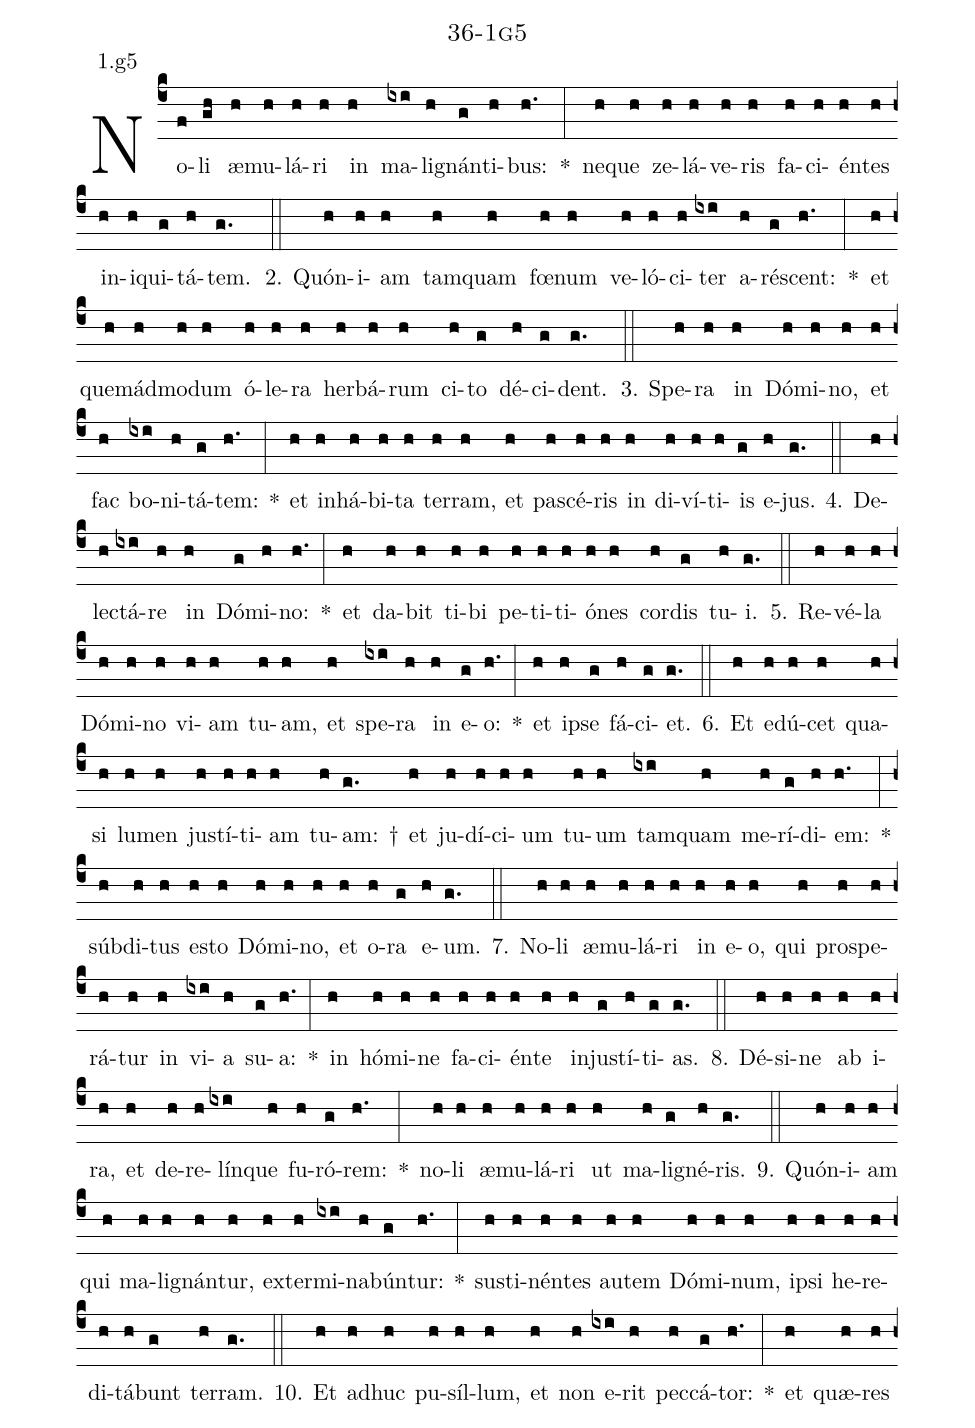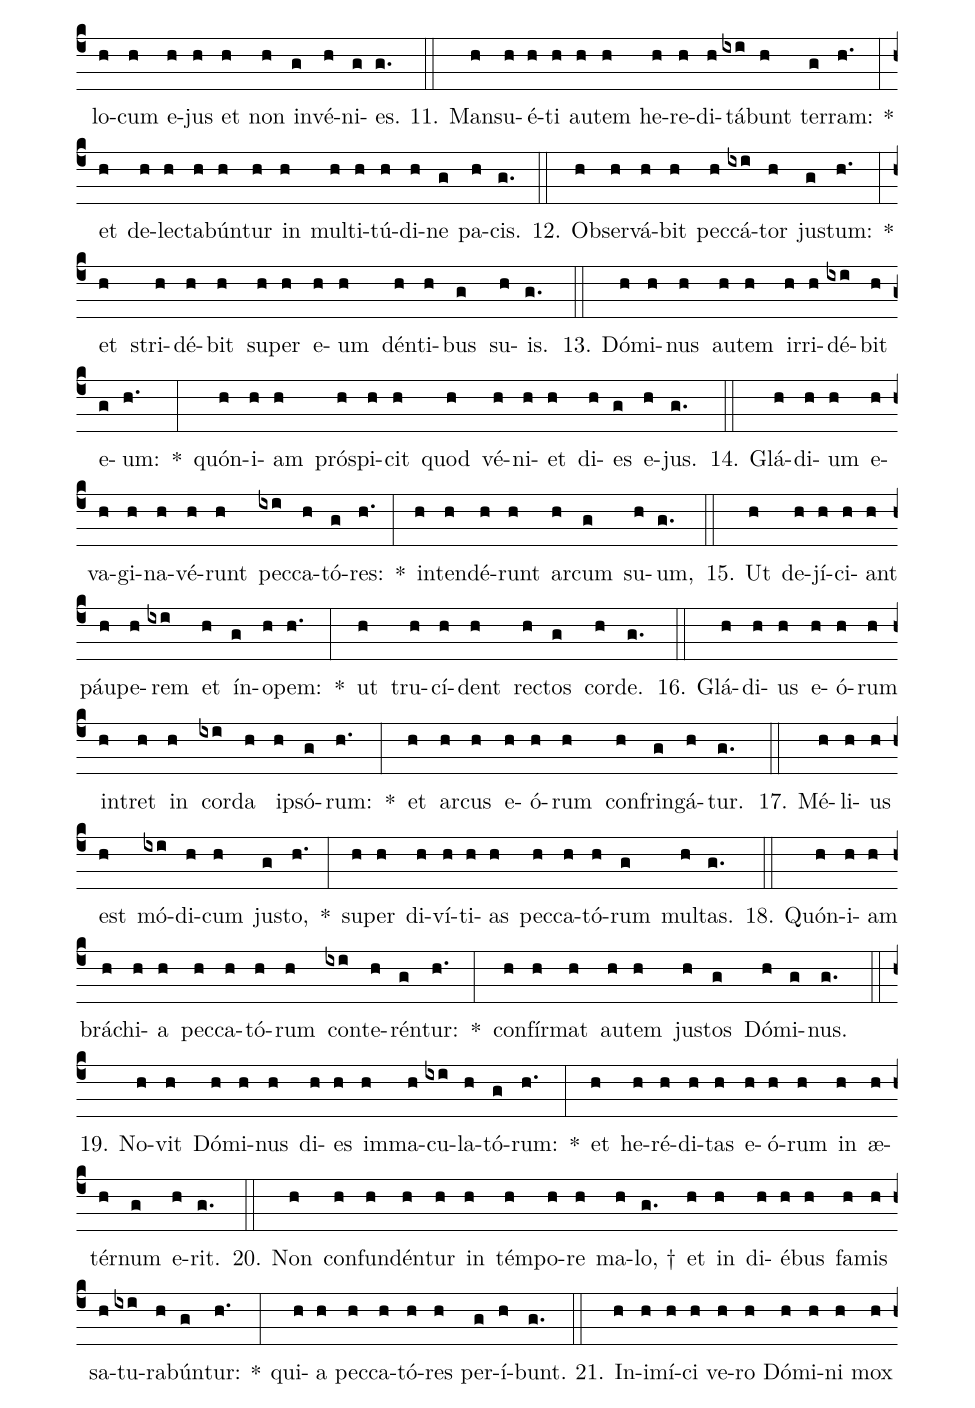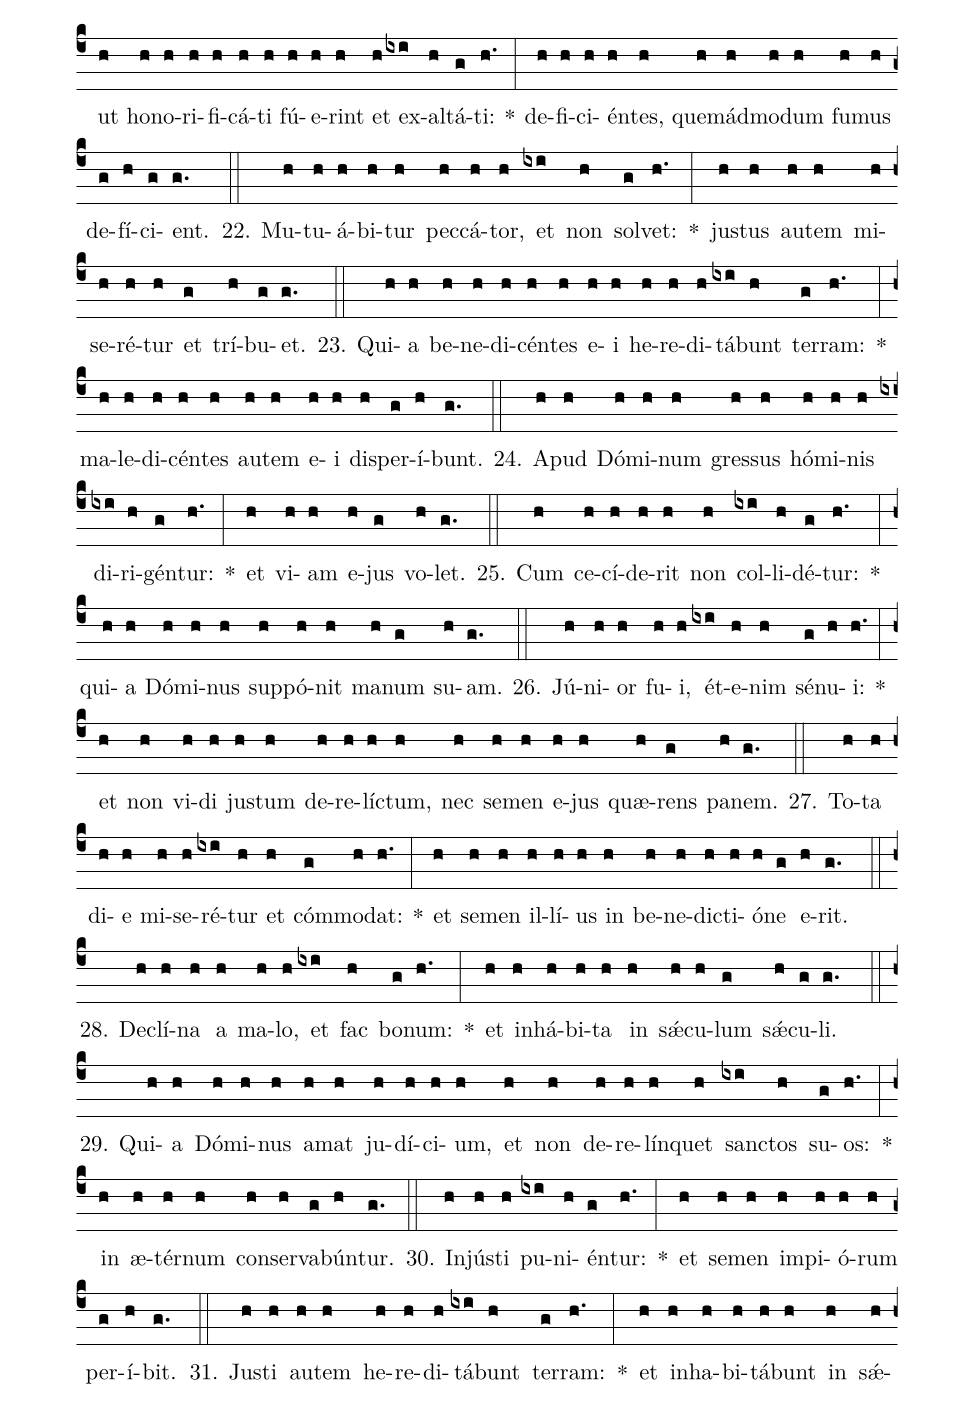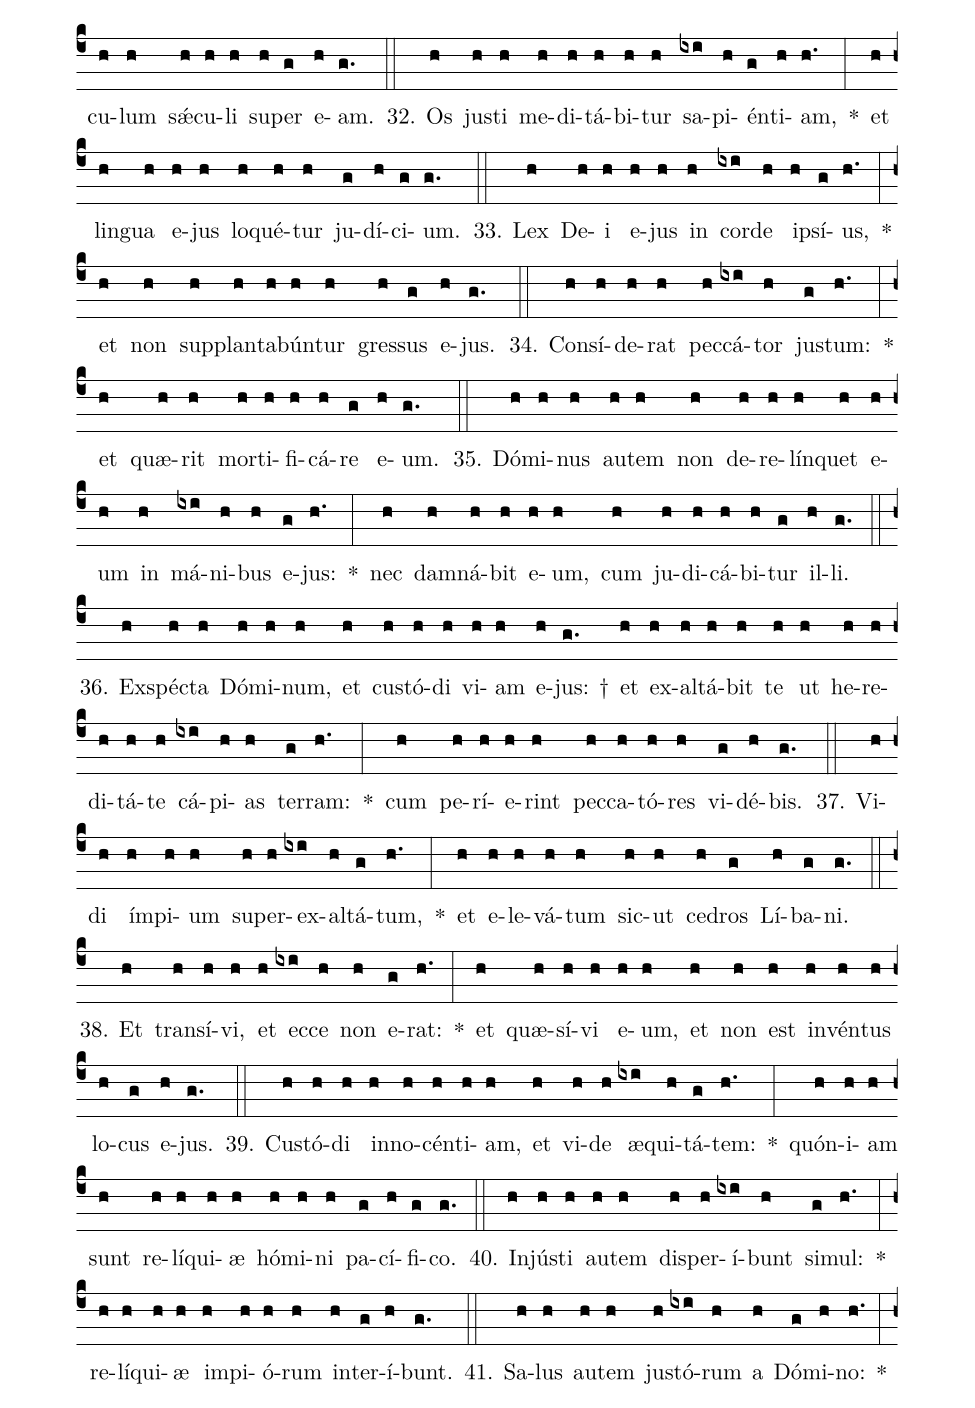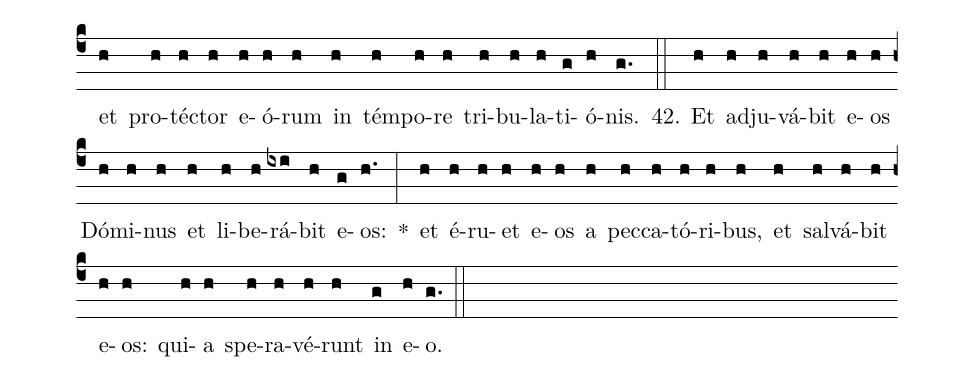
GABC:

name: 36-1g5;
annotation: 1.g5;
%%
(c4)No(f)li(gh) æ(h)mu(h)lá(h)ri(h) in(h) ma(ixi)li(h)gnán(g)ti(h)bus:(h.) *(:) ne(h)que(h) ze(h)lá(h)ve(h)ris(h) fa(h)ci(h)én(h)tes(h) in(h)i(h)qui(g)tá(h)tem.(g.) (::)
2. Quón(h)i(h)am(h) tam(h)quam(h) fœ(h)num(h) ve(h)ló(h)ci(h)ter(ixi) a(h)ré(g)scent:(h.) *(:) et(h) quem(h)ád(h)mo(h)dum(h) ó(h)le(h)ra(h) her(h)bá(h)rum(h) ci(h)to(g) dé(h)ci(g)dent.(g.) (::)
3. Spe(h)ra(h) in(h) Dó(h)mi(h)no,(h) et(h) fac(h) bo(ixi)ni(h)tá(g)tem:(h.) *(:) et(h) in(h)há(h)bi(h)ta(h) ter(h)ram,(h) et(h) pa(h)scé(h)ris(h) in(h) di(h)ví(h)ti(h)is(g) e(h)jus.(g.) (::)
4. De(h)lec(h)tá(ixi)re(h) in(h) Dó(g)mi(h)no:(h.) *(:) et(h) da(h)bit(h) ti(h)bi(h) pe(h)ti(h)ti(h)ó(h)nes(h) cor(h)dis(g) tu(h)i.(g.) (::)
5. Re(h)vé(h)la(h) Dó(h)mi(h)no(h) vi(h)am(h) tu(h)am,(h) et(h) spe(ixi)ra(h) in(h) e(g)o:(h.) *(:) et(h) ip(h)se(g) fá(h)ci(g)et.(g.) (::)
6. Et(h) e(h)dú(h)cet(h) qua(h)si(h) lu(h)men(h) jus(h)tí(h)ti(h)am(h) tu(h)am: †(g.) et(h) ju(h)dí(h)ci(h)um(h) tu(h)um(h) tam(ixi)quam(h) me(h)rí(g)di(h)em:(h.) *(:) súb(h)di(h)tus(h) es(h)to(h) Dó(h)mi(h)no,(h) et(h) o(h)ra(g) e(h)um.(g.) (::)
7. No(h)li(h) æ(h)mu(h)lá(h)ri(h) in(h) e(h)o,(h) qui(h) pro(h)spe(h)rá(h)tur(h) in(h) vi(ixi)a(h) su(g)a:(h.) *(:) in(h) hó(h)mi(h)ne(h) fa(h)ci(h)én(h)te(h) in(h)jus(g)tí(h)ti(g)as.(g.) (::)
8. Dé(h)si(h)ne(h) ab(h) i(h)ra,(h) et(h) de(h)re(h)lín(ixi)que(h) fu(h)ró(g)rem:(h.) *(:) no(h)li(h) æ(h)mu(h)lá(h)ri(h) ut(h) ma(h)li(g)gné(h)ris.(g.) (::)
9. Quón(h)i(h)am(h) qui(h) ma(h)li(h)gnán(h)tur,(h) ex(h)ter(h)mi(ixi)na(h)bún(g)tur:(h.) *(:) sus(h)ti(h)nén(h)tes(h) au(h)tem(h) Dó(h)mi(h)num,(h) ip(h)si(h) he(h)re(h)di(h)tá(h)bunt(g) ter(h)ram.(g.) (::)
10. Et(h) ad(h)huc(h) pu(h)síl(h)lum,(h) et(h) non(h) e(ixi)rit(h) pec(h)cá(g)tor:(h.) *(:) et(h) quæ(h)res(h) lo(h)cum(h) e(h)jus(h) et(h) non(h) in(g)vé(h)ni(g)es.(g.) (::)
11. Man(h)su(h)é(h)ti(h) au(h)tem(h) he(h)re(h)di(h)tá(ixi)bunt(h) ter(g)ram:(h.) *(:) et(h) de(h)lec(h)ta(h)bún(h)tur(h) in(h) mul(h)ti(h)tú(h)di(h)ne(g) pa(h)cis.(g.) (::)
12. Ob(h)ser(h)vá(h)bit(h) pec(h)cá(ixi)tor(h) jus(g)tum:(h.) *(:) et(h) stri(h)dé(h)bit(h) su(h)per(h) e(h)um(h) dén(h)ti(h)bus(g) su(h)is.(g.) (::)
13. Dó(h)mi(h)nus(h) au(h)tem(h) ir(h)ri(h)dé(ixi)bit(h) e(g)um:(h.) *(:) quón(h)i(h)am(h) pró(h)spi(h)cit(h) quod(h) vé(h)ni(h)et(h) di(h)es(g) e(h)jus.(g.) (::)
14. Glá(h)di(h)um(h) e(h)va(h)gi(h)na(h)vé(h)runt(h) pec(ixi)ca(h)tó(g)res:(h.) *(:) in(h)ten(h)dé(h)runt(h) ar(h)cum(g) su(h)um,(g.) (::)
15. Ut(h) de(h)jí(h)ci(h)ant(h) páu(h)pe(h)rem(ixi) et(h) ín(g)o(h)pem:(h.) *(:) ut(h) tru(h)cí(h)dent(h) rec(h)tos(g) cor(h)de.(g.) (::)
16. Glá(h)di(h)us(h) e(h)ó(h)rum(h) in(h)tret(h) in(h) cor(ixi)da(h) ip(h)só(g)rum:(h.) *(:) et(h) ar(h)cus(h) e(h)ó(h)rum(h) con(h)frin(g)gá(h)tur.(g.) (::)
17. Mé(h)li(h)us(h) est(h) mó(ixi)di(h)cum(h) jus(g)to,(h.) *(:) su(h)per(h) di(h)ví(h)ti(h)as(h) pec(h)ca(h)tó(h)rum(g) mul(h)tas.(g.) (::)
18. Quón(h)i(h)am(h) brá(h)chi(h)a(h) pec(h)ca(h)tó(h)rum(h) con(ixi)te(h)rén(g)tur:(h.) *(:) con(h)fír(h)mat(h) au(h)tem(h) jus(h)tos(g) Dó(h)mi(g)nus.(g.) (::)
19. No(h)vit(h) Dó(h)mi(h)nus(h) di(h)es(h) im(h)ma(h)cu(ixi)la(h)tó(g)rum:(h.) *(:) et(h) he(h)ré(h)di(h)tas(h) e(h)ó(h)rum(h) in(h) æ(h)tér(h)num(g) e(h)rit.(g.) (::)
20. Non(h) con(h)fun(h)dén(h)tur(h) in(h) tém(h)po(h)re(h) ma(h)lo, †(g.) et(h) in(h) di(h)é(h)bus(h) fa(h)mis(h) sa(h)tu(ixi)ra(h)bún(g)tur:(h.) *(:) qui(h)a(h) pec(h)ca(h)tó(h)res(h) per(g)í(h)bunt.(g.) (::)
21. In(h)i(h)mí(h)ci(h) ve(h)ro(h) Dó(h)mi(h)ni(h) mox(h) ut(h) ho(h)no(h)ri(h)fi(h)cá(h)ti(h) fú(h)e(h)rint(h) et(h) ex(ixi)al(h)tá(g)ti:(h.) *(:) de(h)fi(h)ci(h)én(h)tes,(h) quem(h)ád(h)mo(h)dum(h) fu(h)mus(h) de(g)fí(h)ci(g)ent.(g.) (::)
22. Mu(h)tu(h)á(h)bi(h)tur(h) pec(h)cá(h)tor,(h) et(ixi) non(h) sol(g)vet:(h.) *(:) jus(h)tus(h) au(h)tem(h) mi(h)se(h)ré(h)tur(h) et(g) trí(h)bu(g)et.(g.) (::)
23. Qui(h)a(h) be(h)ne(h)di(h)cén(h)tes(h) e(h)i(h) he(h)re(h)di(h)tá(ixi)bunt(h) ter(g)ram:(h.) *(:) ma(h)le(h)di(h)cén(h)tes(h) au(h)tem(h) e(h)i(h) dis(h)per(g)í(h)bunt.(g.) (::)
24. A(h)pud(h) Dó(h)mi(h)num(h) gres(h)sus(h) hó(h)mi(h)nis(h) di(ixi)ri(h)gén(g)tur:(h.) *(:) et(h) vi(h)am(h) e(h)jus(g) vo(h)let.(g.) (::)
25. Cum(h) ce(h)cí(h)de(h)rit(h) non(h) col(ixi)li(h)dé(g)tur:(h.) *(:) qui(h)a(h) Dó(h)mi(h)nus(h) sup(h)pó(h)nit(h) ma(h)num(g) su(h)am.(g.) (::)
26. Jú(h)ni(h)or(h) fu(h)i,(h) ét(ixi)e(h)nim(h) sé(g)nu(h)i:(h.) *(:) et(h) non(h) vi(h)di(h) jus(h)tum(h) de(h)re(h)líc(h)tum,(h) nec(h) se(h)men(h) e(h)jus(h) quæ(h)rens(g) pa(h)nem.(g.) (::)
27. To(h)ta(h) di(h)e(h) mi(h)se(h)ré(ixi)tur(h) et(h) cóm(g)mo(h)dat:(h.) *(:) et(h) se(h)men(h) il(h)lí(h)us(h) in(h) be(h)ne(h)dic(h)ti(h)ó(h)ne(g) e(h)rit.(g.) (::)
28. De(h)clí(h)na(h) a(h) ma(h)lo,(h) et(ixi) fac(h) bo(g)num:(h.) *(:) et(h) in(h)há(h)bi(h)ta(h) in(h) sǽ(h)cu(h)lum(g) sǽ(h)cu(g)li.(g.) (::)
29. Qui(h)a(h) Dó(h)mi(h)nus(h) a(h)mat(h) ju(h)dí(h)ci(h)um,(h) et(h) non(h) de(h)re(h)lín(h)quet(h) sanc(ixi)tos(h) su(g)os:(h.) *(:) in(h) æ(h)tér(h)num(h) con(h)ser(h)va(g)bún(h)tur.(g.) (::)
30. In(h)jús(h)ti(h) pu(ixi)ni(h)én(g)tur:(h.) *(:) et(h) se(h)men(h) im(h)pi(h)ó(h)rum(h) per(g)í(h)bit.(g.) (::)
31. Jus(h)ti(h) au(h)tem(h) he(h)re(h)di(h)tá(ixi)bunt(h) ter(g)ram:(h.) *(:) et(h) in(h)ha(h)bi(h)tá(h)bunt(h) in(h) sǽ(h)cu(h)lum(h) sǽ(h)cu(h)li(h) su(h)per(g) e(h)am.(g.) (::)
32. Os(h) jus(h)ti(h) me(h)di(h)tá(h)bi(h)tur(h) sa(ixi)pi(h)én(g)ti(h)am,(h.) *(:) et(h) lin(h)gua(h) e(h)jus(h) lo(h)qué(h)tur(h) ju(g)dí(h)ci(g)um.(g.) (::)
33. Lex(h) De(h)i(h) e(h)jus(h) in(h) cor(ixi)de(h) ip(h)sí(g)us,(h.) *(:) et(h) non(h) sup(h)plan(h)ta(h)bún(h)tur(h) gres(h)sus(g) e(h)jus.(g.) (::)
34. Con(h)sí(h)de(h)rat(h) pec(h)cá(ixi)tor(h) jus(g)tum:(h.) *(:) et(h) quæ(h)rit(h) mor(h)ti(h)fi(h)cá(h)re(g) e(h)um.(g.) (::)
35. Dó(h)mi(h)nus(h) au(h)tem(h) non(h) de(h)re(h)lín(h)quet(h) e(h)um(h) in(h) má(ixi)ni(h)bus(h) e(g)jus:(h.) *(:) nec(h) dam(h)ná(h)bit(h) e(h)um,(h) cum(h) ju(h)di(h)cá(h)bi(h)tur(g) il(h)li.(g.) (::)
36. Ex(h)spéc(h)ta(h) Dó(h)mi(h)num,(h) et(h) cus(h)tó(h)di(h) vi(h)am(h) e(h)jus: †(g.) et(h) ex(h)al(h)tá(h)bit(h) te(h) ut(h) he(h)re(h)di(h)tá(h)te(h) cá(ixi)pi(h)as(h) ter(g)ram:(h.) *(:) cum(h) pe(h)rí(h)e(h)rint(h) pec(h)ca(h)tó(h)res(h) vi(g)dé(h)bis.(g.) (::)
37. Vi(h)di(h) ím(h)pi(h)um(h) su(h)per(h)ex(ixi)al(h)tá(g)tum,(h.) *(:) et(h) e(h)le(h)vá(h)tum(h) sic(h)ut(h) ce(h)dros(g) Lí(h)ba(g)ni.(g.) (::)
38. Et(h) trans(h)í(h)vi,(h) et(h) ec(ixi)ce(h) non(h) e(g)rat:(h.) *(:) et(h) quæ(h)sí(h)vi(h) e(h)um,(h) et(h) non(h) est(h) in(h)vén(h)tus(h) lo(h)cus(g) e(h)jus.(g.) (::)
39. Cus(h)tó(h)di(h) in(h)no(h)cén(h)ti(h)am,(h) et(h) vi(h)de(h) æ(ixi)qui(h)tá(g)tem:(h.) *(:) quón(h)i(h)am(h) sunt(h) re(h)lí(h)qui(h)æ(h) hó(h)mi(h)ni(h) pa(g)cí(h)fi(g)co.(g.) (::)
40. In(h)jús(h)ti(h) au(h)tem(h) dis(h)per(h)í(ixi)bunt(h) si(g)mul:(h.) *(:) re(h)lí(h)qui(h)æ(h) im(h)pi(h)ó(h)rum(h) in(h)ter(g)í(h)bunt.(g.) (::)
41. Sa(h)lus(h) au(h)tem(h) jus(h)tó(ixi)rum(h) a(h) Dó(g)mi(h)no:(h.) *(:) et(h) pro(h)téc(h)tor(h) e(h)ó(h)rum(h) in(h) tém(h)po(h)re(h) tri(h)bu(h)la(h)ti(g)ó(h)nis.(g.) (::)
42. Et(h) ad(h)ju(h)vá(h)bit(h) e(h)os(h) Dó(h)mi(h)nus(h) et(h) li(h)be(h)rá(ixi)bit(h) e(g)os:(h.) *(:) et(h) é(h)ru(h)et(h) e(h)os(h) a(h) pec(h)ca(h)tó(h)ri(h)bus,(h) et(h) sal(h)vá(h)bit(h) e(h)os:(h) qui(h)a(h) spe(h)ra(h)vé(h)runt(h) in(g) e(h)o.(g.) (::)
